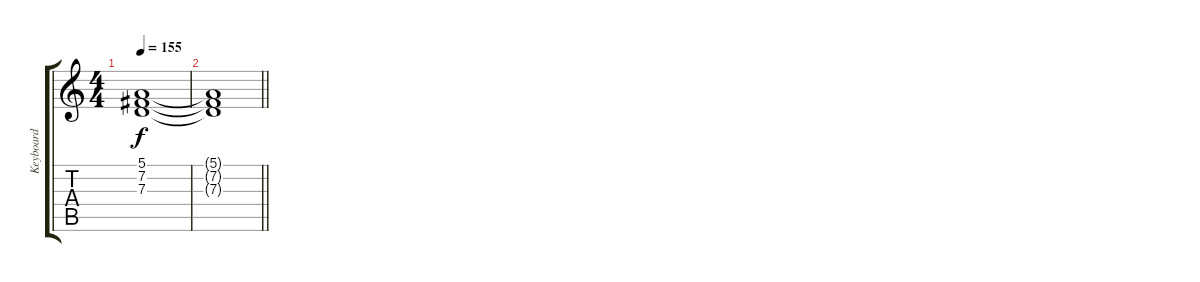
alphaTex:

\track ("Keyboard" "Keyboard") {instrument lead1square}
\staff {score tabs}
\tuning (E4 B3 G3 D3 A2 E2) {hide}
\ts (4 4)
\tempo 155
\clef g2
\ks c
(5.1 7.2 7.3).1{dy f} |
\barLineRight lightlight
(5.1{t} 7.2{t} 7.3{t}).1
